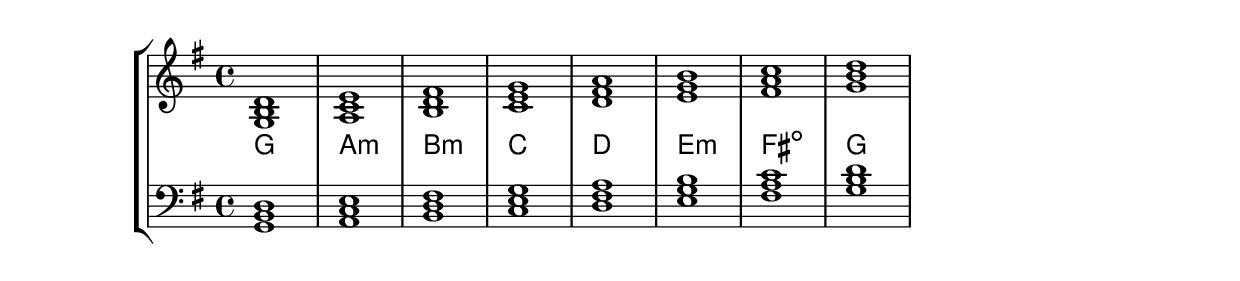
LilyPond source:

% Description: Chord tool for the key of G Major
% Author: Talos Thoren
% Date: January 23, 2013

\version "2.16.1"

% Defining variables
%
% Key of G Major has one sharp:
% F-Sharp
% For use with chordmode: { g1:maj a:m b:m c:maj d:maj e:m f:dim g:maj }
g_maj_triads = { \key g \major <g b d>1 <a c e> <b d fis> <c e g> <d fis a> <e g b> <fis a c> <g b d> }
g_maj_triadNames = \new ChordNames { \g_maj_triads }
chordTool = \new StaffGroup
{
  <<
  \new Staff
  {
    \relative c'
    << 
      \g_maj_triads 
      \g_maj_triadNames 
    >>
  }
  \new Staff \relative c
  {
    \clef bass
    <<
      \g_maj_triads
    >>
  }
  >>
}

\score
{
  \chordTool
}
